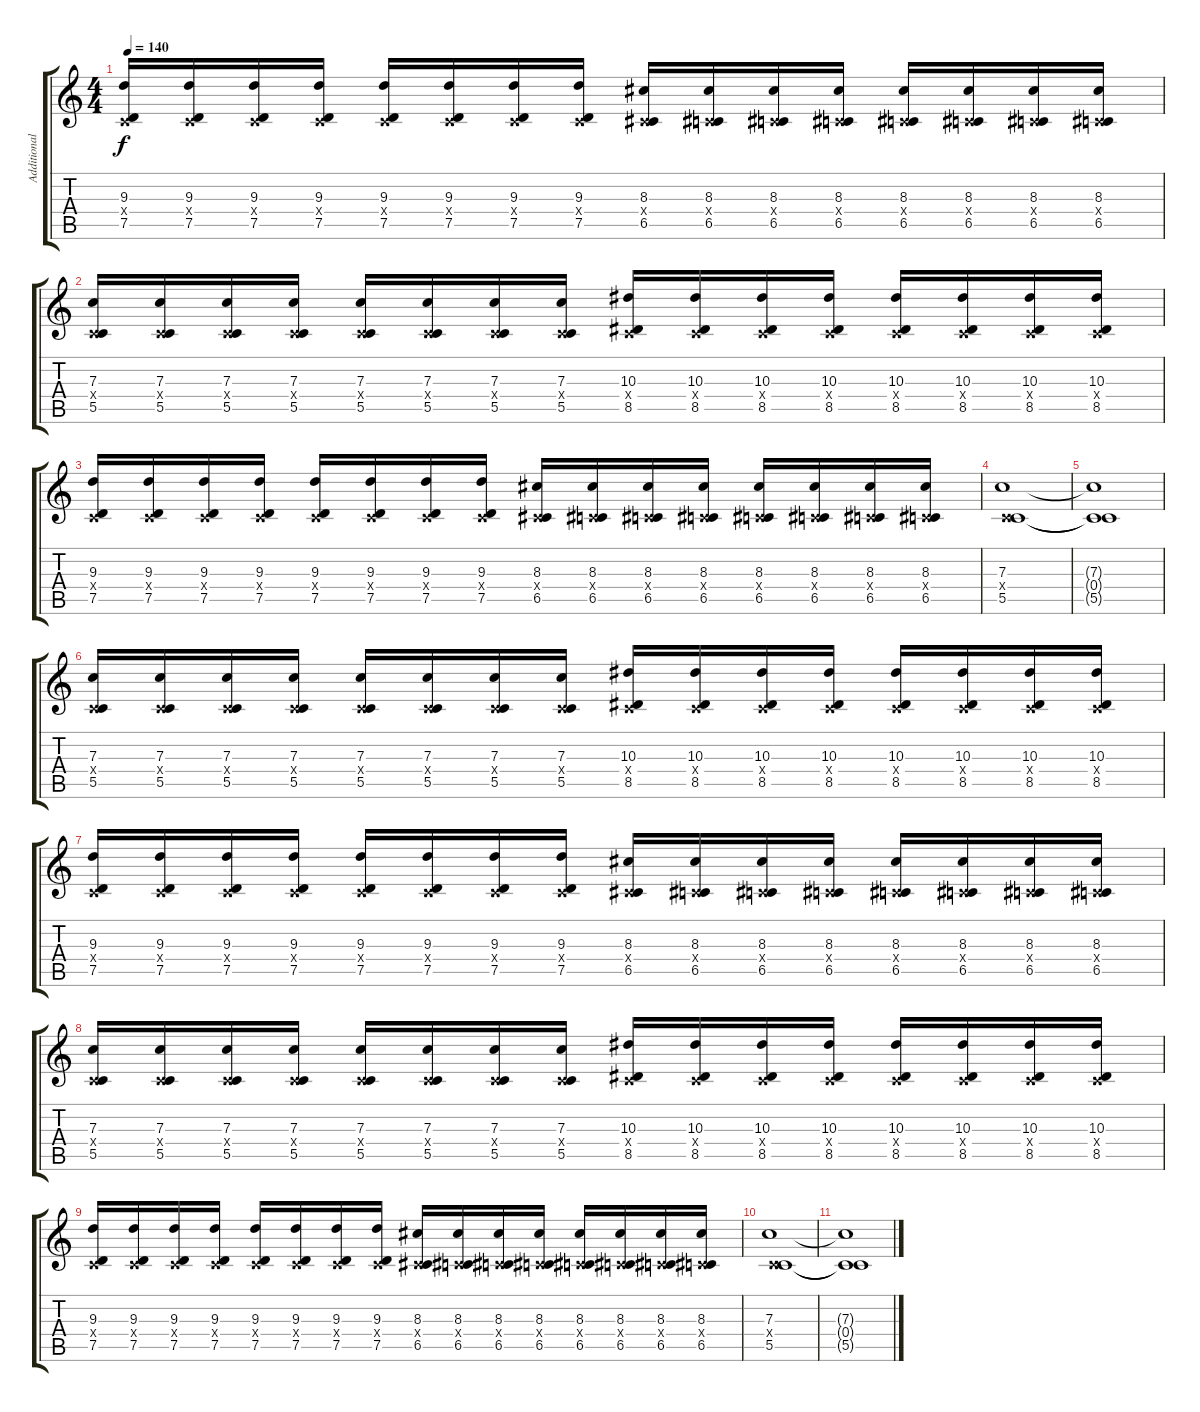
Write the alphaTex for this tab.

\track ("Additional - Shecter Damien Elite-6" "Additional") {instrument distortionguitar}
\staff {score tabs}
\tuning (D4 A3 F3 C3 G2 C2) {hide}
\ts (4 4)
\tempo 140
\clef g2
\ks c
(9.3 0.4{x} 7.5).16{dy f} (9.3 0.4{x} 7.5).16 (9.3 0.4{x} 7.5).16 (9.3 0.4{x} 7.5).16 (9.3 0.4{x} 7.5).16 (9.3 0.4{x} 7.5).16 (9.3 0.4{x} 7.5).16 (9.3 0.4{x} 7.5).16 (8.3 0.4{x} 6.5).16 (8.3 0.4{x} 6.5).16 (8.3 0.4{x} 6.5).16 (8.3 0.4{x} 6.5).16 (8.3 0.4{x} 6.5).16 (8.3 0.4{x} 6.5).16 (8.3 0.4{x} 6.5).16 (8.3 0.4{x} 6.5).16 |
(7.3 0.4{x} 5.5).16 (7.3 0.4{x} 5.5).16 (7.3 0.4{x} 5.5).16 (7.3 0.4{x} 5.5).16 (7.3 0.4{x} 5.5).16 (7.3 0.4{x} 5.5).16 (7.3 0.4{x} 5.5).16 (7.3 0.4{x} 5.5).16 (10.3 0.4{x} 8.5).16 (10.3 0.4{x} 8.5).16 (10.3 0.4{x} 8.5).16 (10.3 0.4{x} 8.5).16 (10.3 0.4{x} 8.5).16 (10.3 0.4{x} 8.5).16 (10.3 0.4{x} 8.5).16 (10.3 0.4{x} 8.5).16 |
(9.3 0.4{x} 7.5).16 (9.3 0.4{x} 7.5).16 (9.3 0.4{x} 7.5).16 (9.3 0.4{x} 7.5).16 (9.3 0.4{x} 7.5).16 (9.3 0.4{x} 7.5).16 (9.3 0.4{x} 7.5).16 (9.3 0.4{x} 7.5).16 (8.3 0.4{x} 6.5).16 (8.3 0.4{x} 6.5).16 (8.3 0.4{x} 6.5).16 (8.3 0.4{x} 6.5).16 (8.3 0.4{x} 6.5).16 (8.3 0.4{x} 6.5).16 (8.3 0.4{x} 6.5).16 (8.3 0.4{x} 6.5).16 |
(7.3 0.4{x} 5.5).1 |
(7.3{t} 0.4{t} 5.5{t}).1 |
(7.3 0.4{x} 5.5).16 (7.3 0.4{x} 5.5).16 (7.3 0.4{x} 5.5).16 (7.3 0.4{x} 5.5).16 (7.3 0.4{x} 5.5).16 (7.3 0.4{x} 5.5).16 (7.3 0.4{x} 5.5).16 (7.3 0.4{x} 5.5).16 (10.3 0.4{x} 8.5).16 (10.3 0.4{x} 8.5).16 (10.3 0.4{x} 8.5).16 (10.3 0.4{x} 8.5).16 (10.3 0.4{x} 8.5).16 (10.3 0.4{x} 8.5).16 (10.3 0.4{x} 8.5).16 (10.3 0.4{x} 8.5).16 |
(9.3 0.4{x} 7.5).16 (9.3 0.4{x} 7.5).16 (9.3 0.4{x} 7.5).16 (9.3 0.4{x} 7.5).16 (9.3 0.4{x} 7.5).16 (9.3 0.4{x} 7.5).16 (9.3 0.4{x} 7.5).16 (9.3 0.4{x} 7.5).16 (8.3 0.4{x} 6.5).16 (8.3 0.4{x} 6.5).16 (8.3 0.4{x} 6.5).16 (8.3 0.4{x} 6.5).16 (8.3 0.4{x} 6.5).16 (8.3 0.4{x} 6.5).16 (8.3 0.4{x} 6.5).16 (8.3 0.4{x} 6.5).16 |
(7.3 0.4{x} 5.5).16 (7.3 0.4{x} 5.5).16 (7.3 0.4{x} 5.5).16 (7.3 0.4{x} 5.5).16 (7.3 0.4{x} 5.5).16 (7.3 0.4{x} 5.5).16 (7.3 0.4{x} 5.5).16 (7.3 0.4{x} 5.5).16 (10.3 0.4{x} 8.5).16 (10.3 0.4{x} 8.5).16 (10.3 0.4{x} 8.5).16 (10.3 0.4{x} 8.5).16 (10.3 0.4{x} 8.5).16 (10.3 0.4{x} 8.5).16 (10.3 0.4{x} 8.5).16 (10.3 0.4{x} 8.5).16 |
(9.3 0.4{x} 7.5).16 (9.3 0.4{x} 7.5).16 (9.3 0.4{x} 7.5).16 (9.3 0.4{x} 7.5).16 (9.3 0.4{x} 7.5).16 (9.3 0.4{x} 7.5).16 (9.3 0.4{x} 7.5).16 (9.3 0.4{x} 7.5).16 (8.3 0.4{x} 6.5).16 (8.3 0.4{x} 6.5).16 (8.3 0.4{x} 6.5).16 (8.3 0.4{x} 6.5).16 (8.3 0.4{x} 6.5).16 (8.3 0.4{x} 6.5).16 (8.3 0.4{x} 6.5).16 (8.3 0.4{x} 6.5).16 |
(7.3 0.4{x} 5.5).1 |
(7.3{t} 0.4{t} 5.5{t}).1
